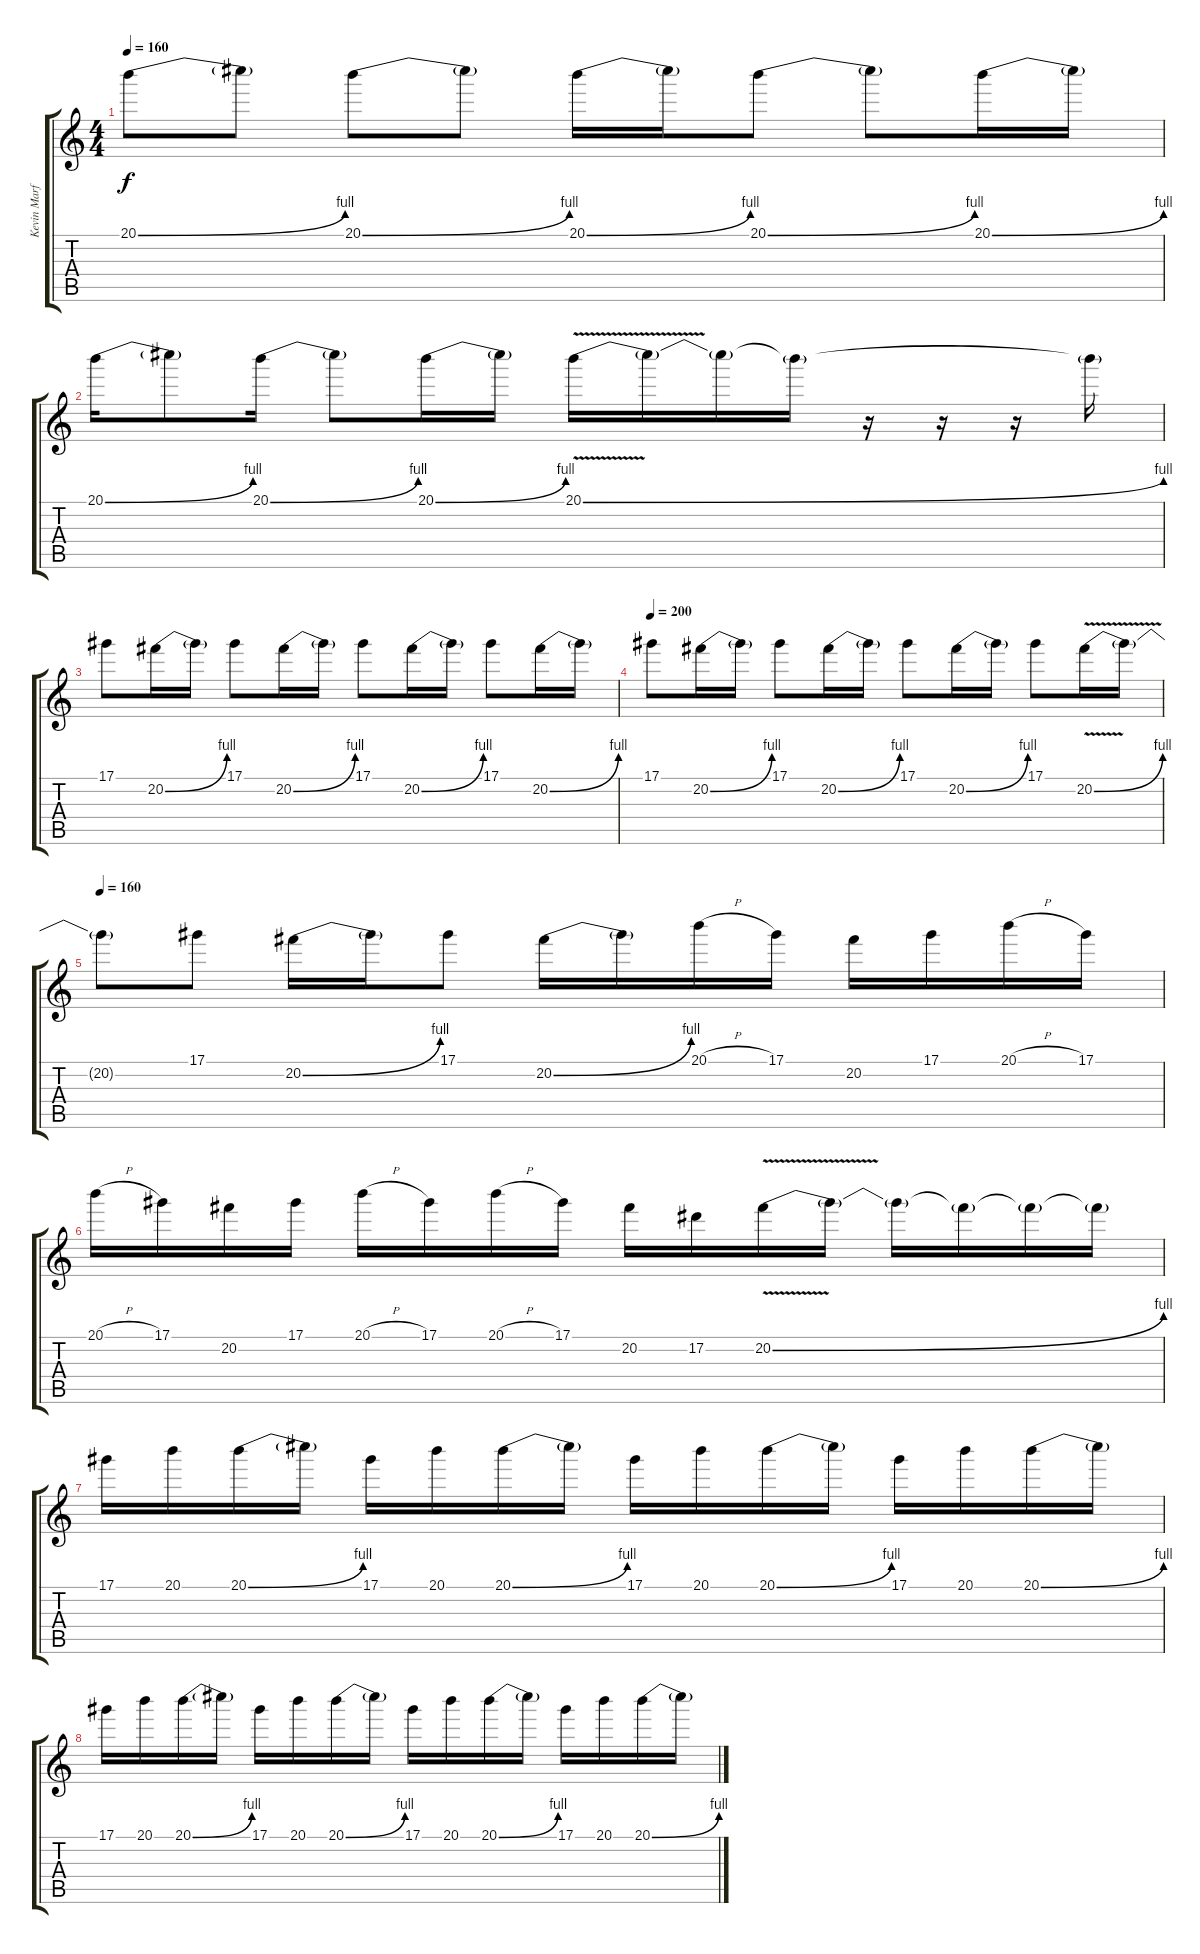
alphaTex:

\track ("Kevin Marfil" "Kevin Marf") {instrument distortionguitar}
\staff {score tabs}
\tuning (Eb4 Bb3 Gb3 Db3 Ab2 Eb2) {hide}
\ts (4 4)
\tempo 160
\clef g2
\ks c
20.1{be (bend 0 0 60 4)}.8{dy f} 20.1{t}.8 20.1{be (bend 0 0 60 4)}.8 20.1{t}.8 20.1{be (bend 0 0 60 4)}.16 20.1{t}.16 20.1{be (bend 0 0 60 4)}.8 20.1{t}.8 20.1{be (bend 0 0 60 4)}.16 20.1{t}.16 |
20.1{be (bend 0 0 60 4)}.16 20.1{t}.8 20.1{be (bend 0 0 60 4)}.16 20.1{t}.8 20.1{be (bend 0 0 60 4)}.16 20.1{t}.16 20.1{be (bend 0 0 60 4) v}.16 20.1{t}.16 20.1{t}.16 20.1{t}.16 r.16 r.16 r.16 20.1{t}.16 |
17.1.8 20.2{be (bend 0 0 60 4)}.16 20.2{t}.16 17.1.8 20.2{be (bend 0 0 60 4)}.16 20.2{t}.16 17.1.8 20.2{be (bend 0 0 60 4)}.16 20.2{t}.16 17.1.8 20.2{be (bend 0 0 60 4)}.16 20.2{t}.16 |
\tempo 200
17.1.8 20.2{be (bend 0 0 60 4)}.16 20.2{t}.16 17.1.8 20.2{be (bend 0 0 60 4)}.16 20.2{t}.16 17.1.8 20.2{be (bend 0 0 60 4)}.16 20.2{t}.16 17.1.8 20.2{be (bend 0 0 60 4) v}.16 20.2{t}.16 |
\tempo 160
20.2{t}.8 17.1.8 20.2{be (bend 0 0 60 4)}.16 20.2{t}.16 17.1.8 20.2{be (bend 0 0 60 4)}.16 20.2{t}.16 20.1{h}.16 17.1.16 20.2.16 17.1.16 20.1{h}.16 17.1.16 |
20.1{h}.16 17.1.16 20.2.16 17.1.16 20.1{h}.16 17.1.16 20.1{h}.16 17.1.16 20.2.16 17.2.16 20.2{be (bend 0 0 60 4) v}.16 20.2{t}.16 20.2{t}.16 20.2{t}.16 20.2{t}.16 20.2{t}.16 |
17.1.16 20.1.16 20.1{be (bend 0 0 60 4)}.16 20.1{t}.16 17.1.16 20.1.16 20.1{be (bend 0 0 60 4)}.16 20.1{t}.16 17.1.16 20.1.16 20.1{be (bend 0 0 60 4)}.16 20.1{t}.16 17.1.16 20.1.16 20.1{be (bend 0 0 60 4)}.16 20.1{t}.16 |
17.1.16 20.1.16 20.1{be (bend 0 0 60 4)}.16 20.1{t}.16 17.1.16 20.1.16 20.1{be (bend 0 0 60 4)}.16 20.1{t}.16 17.1.16 20.1.16 20.1{be (bend 0 0 60 4)}.16 20.1{t}.16 17.1.16 20.1.16 20.1{be (bend 0 0 60 4)}.16 20.1{t}.16
